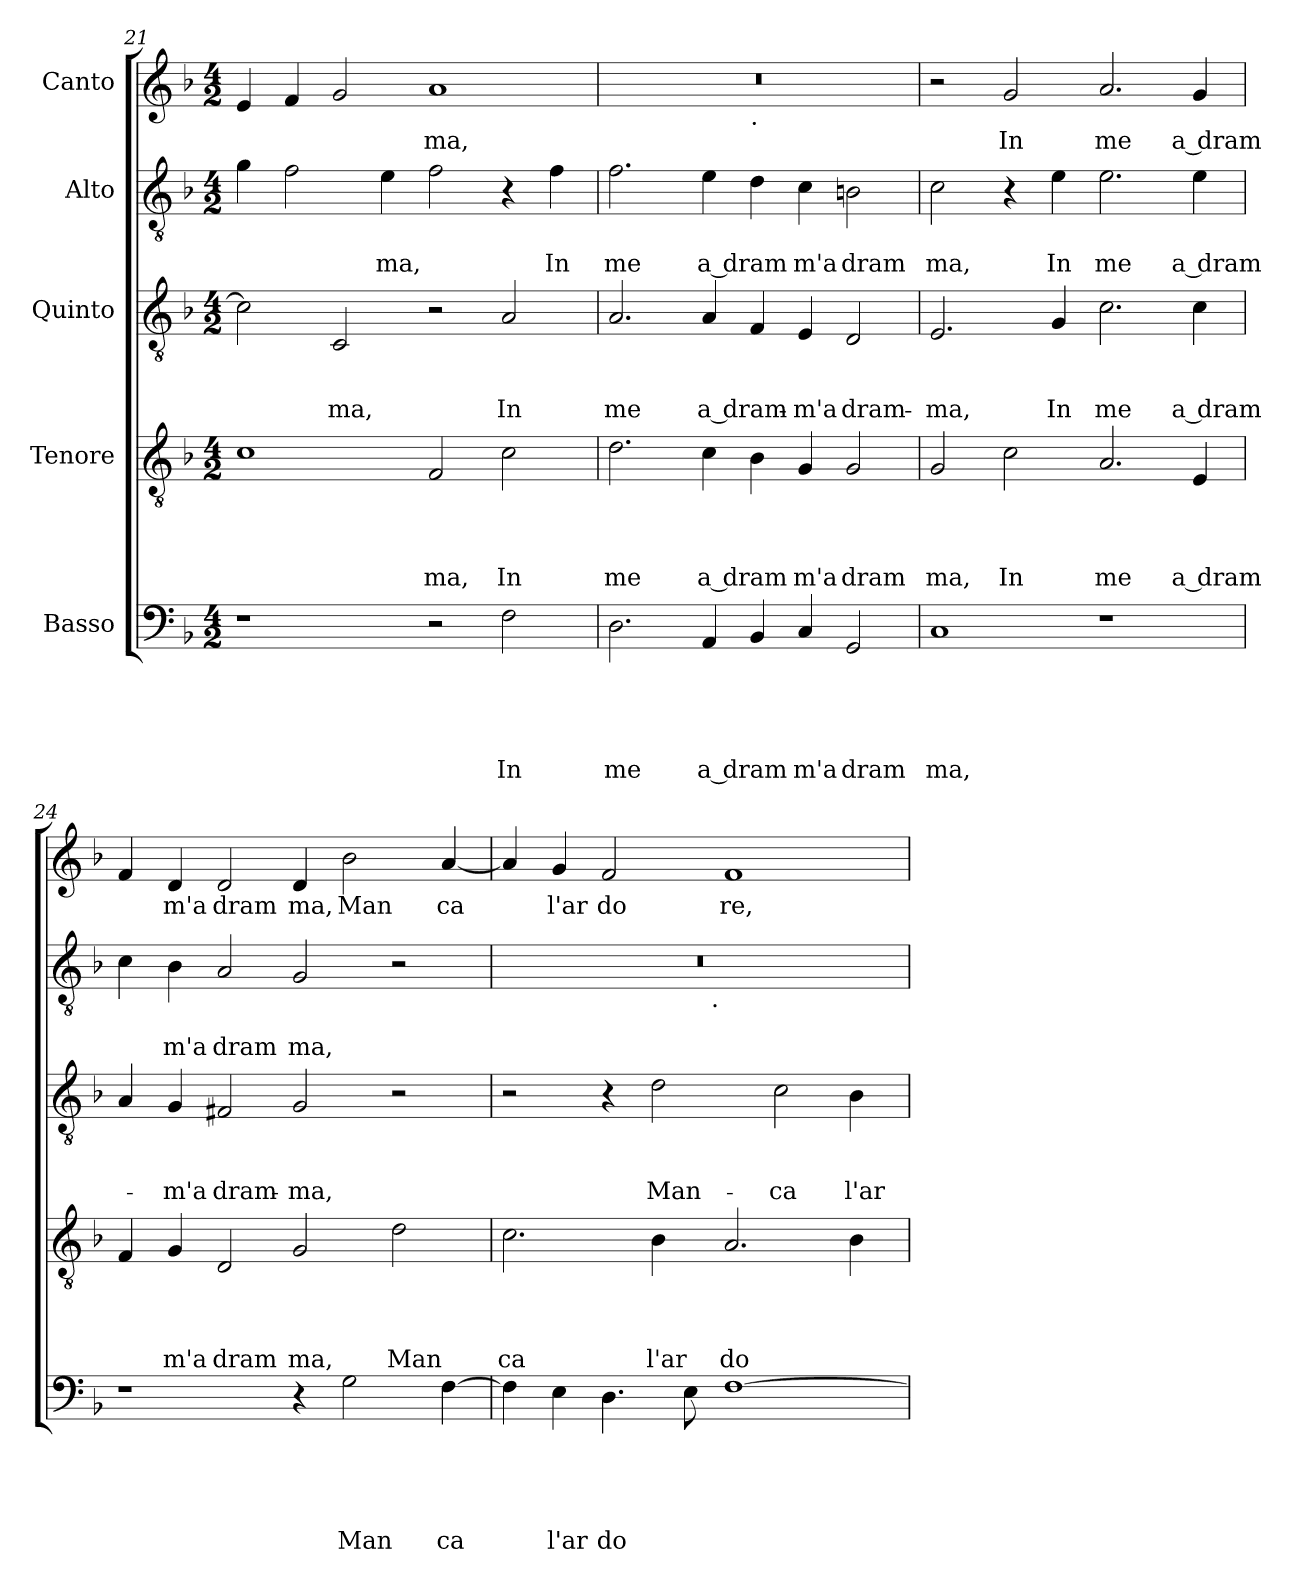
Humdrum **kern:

**kern	**text	**text	**text	**text	**text	**kern	**text	**text	**text	**text	**kern	**text	**text	**text	**kern	**text	**text	**kern	**text
*part5	*part5	*part5	*part5	*part5	*part5	*part4	*part4	*part4	*part4	*part4	*part3	*part3	*part3	*part3	*part2	*part2	*part2	*part1	*part1
*staff5	*staff5	*staff5	*staff5	*staff5	*staff5	*staff4	*staff4	*staff4	*staff4	*staff4	*staff3	*staff3	*staff3	*staff3	*staff2	*staff2	*staff2	*staff1	*staff1
*I"Basso	*	*	*	*	*	*I"Tenore	*	*	*	*	*I"Quinto	*	*	*	*I"Alto	*	*	*I"Canto	*
!!LO:LB:g=z
*clefF4	*	*	*	*	*	*clefGv2	*	*	*	*	*clefGv2	*	*	*	*clefGv2	*	*	*clefG2	*
*k[b-]	*	*	*	*	*	*k[b-]	*	*	*	*	*k[b-]	*	*	*	*k[b-]	*	*	*k[b-]	*
*F:	*	*	*	*	*	*F:	*	*	*	*	*F:	*	*	*	*F:	*	*	*F:	*
*M4/2	*	*	*	*	*	*M4/2	*	*	*	*	*M4/2	*	*	*	*M4/2	*	*	*M4/2	*
=21	=21	=21	=21	=21	=21	=21	=21	=21	=21	=21	=21	=21	=21	=21	=21	=21	=21	=21	=21
1r	.	.	.	.	.	1c	.	.	.	.	2c\]	.	.	.	4g\	.	.	4e/	.
.	.	.	.	.	.	.	.	.	.	.	.	.	.	.	2f\	.	.	4f/	.
!	!	!	!	!	!	!	!	!	!	!	!	!	!	!LO:LY:b	!	!	!	!	!
.	.	.	.	.	.	.	.	.	.	.	2C/	.	.	ma,	.	.	.	2g/	.
!	!	!	!	!	!	!	!	!	!	!	!	!	!	!	!	!	!LO:LY:b	!	!
.	.	.	.	.	.	.	.	.	.	.	.	.	.	.	4e\	.	-ma,	.	.
!	!	!	!	!	!	!	!	!	!	!LO:LY:b	!	!	!	!	!	!	!	!	!LO:LY:b
2r	.	.	.	.	.	2F/	.	.	.	-ma,	2r	.	.	.	2f\	.	.	1a	-ma,
!	!	!	!	!	!LO:LY:b	!	!	!	!	!LO:LY:b	!	!	!	!LO:LY:b	!	!	!	!	!
2F\	.	.	.	.	In	2c\	.	.	.	In	2A/	.	.	In	4r	.	.	.	.
!	!	!	!	!	!	!	!	!	!	!	!	!	!	!	!	!	!LO:LY:b	!	!
.	.	.	.	.	.	.	.	.	.	.	.	.	.	.	4f\	.	In	.	.
=22	=22	=22	=22	=22	=22	=22	=22	=22	=22	=22	=22	=22	=22	=22	=22	=22	=22	=22	=22
!	!	!	!	!	!LO:LY:b	!	!	!	!	!LO:LY:b	!	!	!	!LO:LY:b	!	!	!LO:LY:b	!	!
*	*	*	*	*	*	*	*	*	*	*	*	*	*	*	*	*	*	*^	*
2.D\	.	.	.	.	me	2.d\	.	.	.	me	2.A/	.	.	me	2.f\	.	me	0r	1ryy	.
!	!	!	!	!	!LO:LY:b	!	!	!	!	!LO:LY:b	!	!	!	!LO:LY:b	!	!	!LO:LY:b	!	!	!
4AA/	.	.	.	.	a dram	4c\	.	.	.	a dram	4A/	.	.	a dram-	4e\	.	a dram	.	.	.
!	!	!	!	!	!	!	!	!	!	!	!	!	!	!	!	!	!	!	!LO:TX:b:t=.	!
4BB-/	.	.	.	.	.	4B-\	.	.	.	.	4F/	.	.	.	4d\	.	.	.	1ryy	.
!	!	!	!	!	!LO:LY:b	!	!	!	!	!LO:LY:b	!	!	!	!LO:LY:b	!	!	!LO:LY:b	!	!	!
4C/	.	.	.	.	m'a	4G/	.	.	.	m'a	4E/	.	.	-m'a	4c\	.	m'a	.	.	.
!	!	!	!	!	!LO:LY:b	!	!	!	!	!LO:LY:b	!	!	!	!LO:LY:b	!	!	!LO:LY:b	!	!	!
2GG/	.	.	.	.	dram	2G/	.	.	.	dram	2D/	.	.	dram-	2Bn\	.	dram	.	.	.
=23	=23	=23	=23	=23	=23	=23	=23	=23	=23	=23	=23	=23	=23	=23	=23	=23	=23	=23	=23	=23
!	!	!	!	!	!LO:LY:b	!	!	!	!	!LO:LY:b	!	!	!	!LO:LY:b	!	!	!LO:LY:b	!	!	!
*	*	*	*	*	*	*	*	*	*	*	*	*	*	*	*	*	*	*v	*v	*
1C	.	.	.	.	ma,	2G/	.	.	.	ma,	2.E/	.	.	-ma,	2c\	.	ma,	2r	.
!	!	!	!	!	!	!	!	!	!	!LO:LY:b	!	!	!	!	!	!	!	!	!LO:LY:b
.	.	.	.	.	.	2c\	.	.	.	In	.	.	.	.	4r	.	.	2g/	In
!	!	!	!	!	!	!	!	!	!	!	!	!	!	!LO:LY:b	!	!	!LO:LY:b	!	!
.	.	.	.	.	.	.	.	.	.	.	4G/	.	.	In	4e\	.	In	.	.
!	!	!	!	!	!	!	!	!	!	!LO:LY:b	!	!	!	!LO:LY:b	!	!	!LO:LY:b	!	!LO:LY:b
1r	.	.	.	.	.	2.A/	.	.	.	me	2.c\	.	.	me	2.e\	.	me	2.a/	me
!	!	!	!	!	!	!	!	!	!	!LO:LY:b	!	!	!	!LO:LY:b	!	!	!LO:LY:b	!	!LO:LY:b
.	.	.	.	.	.	4E/	.	.	.	a dram	4c\	.	.	a dram-	4e\	.	a dram	4g/	a dram
=24	=24	=24	=24	=24	=24	=24	=24	=24	=24	=24	=24	=24	=24	=24	=24	=24	=24	=24	=24
1r	.	.	.	.	.	4F/	.	.	.	.	4A/	.	.	.	4c\	.	.	4f/	.
!	!	!	!	!	!	!	!	!	!	!LO:LY:b	!	!	!	!LO:LY:b	!	!	!LO:LY:b	!	!LO:LY:b
.	.	.	.	.	.	4G/	.	.	.	m'a	4G/	.	.	-m'a	4B-\	.	m'a	4d/	m'a
!	!	!	!	!	!	!	!	!	!	!LO:LY:b	!	!	!	!LO:LY:b	!	!	!LO:LY:b	!	!LO:LY:b
.	.	.	.	.	.	2D/	.	.	.	dram	2F#X/	.	.	dram-	2A/	.	dram	2d/	dram
!	!	!	!	!	!	!	!	!	!	!LO:LY:b	!	!	!	!LO:LY:b	!	!	!LO:LY:b	!	!LO:LY:b
4r	.	.	.	.	.	2G/	.	.	.	ma,	2G/	.	.	-ma,	2G/	.	ma,	4d/	ma,
!	!	!	!	!	!LO:LY:b	!	!	!	!	!	!	!	!	!	!	!	!	!	!LO:LY:b
2G\	.	.	.	.	Man	.	.	.	.	.	.	.	.	.	.	.	.	2b-\	Man
!	!	!	!	!	!	!	!	!	!	!LO:LY:b	!	!	!	!	!	!	!	!	!
.	.	.	.	.	.	2d\	.	.	.	Man	2r	.	.	.	2r	.	.	.	.
!	!	!	!	!	!LO:LY:b	!	!	!	!	!	!	!	!	!	!	!	!	!	!LO:LY:b
[>4F\	.	.	.	.	ca	.	.	.	.	.	.	.	.	.	.	.	.	[<4a/	ca
=25	=25	=25	=25	=25	=25	=25	=25	=25	=25	=25	=25	=25	=25	=25	=25	=25	=25	=25	=25
!	!	!	!	!	!	!	!	!	!	!LO:LY:b	!	!	!	!	!	!	!	!	!
*	*	*	*	*	*	*	*	*	*	*	*	*	*	*	*^	*	*	*	*
4F\]	.	.	.	.	.	2.c\	.	.	.	ca	2r	.	.	.	0r	2ryy	.	.	4a/]	.
!	!	!	!	!	!LO:LY:b	!	!	!	!	!	!	!	!	!	!	!	!	!	!	!LO:LY:b
4E\	.	.	.	.	l'ar	.	.	.	.	.	.	.	.	.	.	.	.	.	4g/	l'ar
!	!	!	!	!	!LO:LY:b	!	!	!	!	!	!	!	!	!	!	!	!	!	!	!LO:LY:b
4.D\	.	.	.	.	do	.	.	.	.	.	4r	.	.	.	.	4...ryy	.	.	2f/	do
!	!	!	!	!	!	!	!	!	!	!LO:LY:b	!	!	!	!LO:LY:b	!	!	!	!	!	!
.	.	.	.	.	.	4B-\	.	.	.	l'ar	2d\	.	.	Man-	.	.	.	.	.	.
8E\	.	.	.	.	.	.	.	.	.	.	.	.	.	.	.	.	.	.	.	.
!	!	!	!	!	!	!	!	!	!	!	!	!	!	!	!	!LO:TX:b:t=.	!	!	!	!
.	.	.	.	.	.	.	.	.	.	.	.	.	.	.	.	1ryy	.	.	.	.
!	!	!	!	!	!	!	!	!	!	!LO:LY:b	!	!	!	!	!	!	!	!	!	!LO:LY:b
[>1F	.	.	.	.	.	2.A/	.	.	.	do	.	.	.	.	.	.	.	.	1f	re,
!	!	!	!	!	!	!	!	!	!	!	!	!	!	!LO:LY:b	!	!	!	!	!	!
.	.	.	.	.	.	.	.	.	.	.	2c\	.	.	-ca	.	.	.	.	.	.
!	!	!	!	!	!	!	!	!	!	!	!	!	!	!LO:LY:b	!	!	!	!	!	!
.	.	.	.	.	.	4B-\	.	.	.	.	4B-\	.	.	l'ar-	.	.	.	.	.	.
.	.	.	.	.	.	.	.	.	.	.	.	.	.	.	.	32ryy	.	.	.	.
*	*	*	*	*	*	*	*	*	*	*	*	*	*	*	*v	*v	*	*	*	*
=	=	=	=	=	=	=	=	=	=	=	=	=	=	=	=	=	=	=	=
*-	*-	*-	*-	*-	*-	*-	*-	*-	*-	*-	*-	*-	*-	*-	*-	*-	*-	*-	*-
